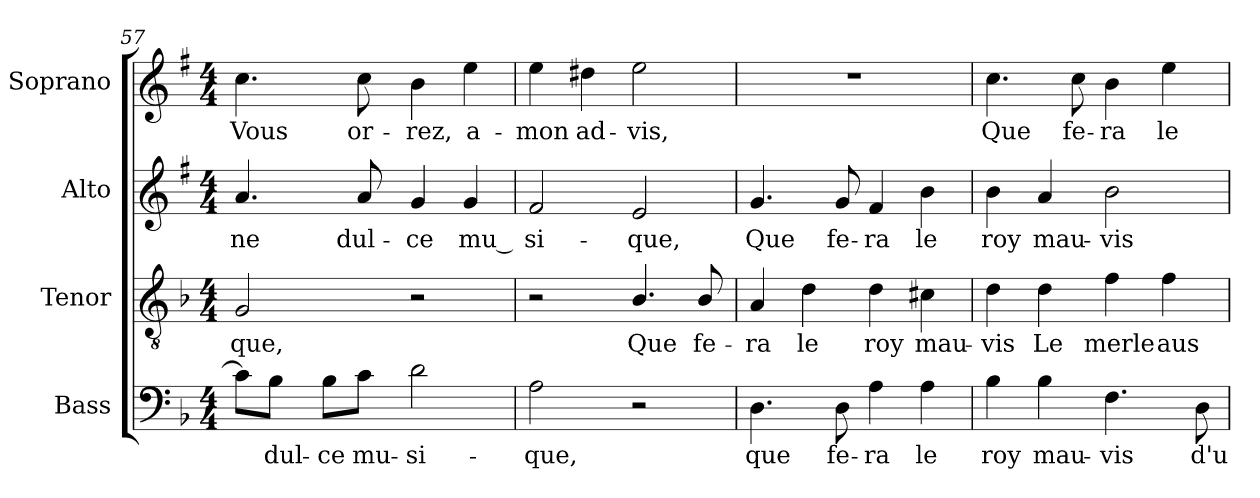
**kern	**text	**kern	**text	**kern	**text	**kern	**text
*part4	*part4	*part3	*part3	*part2	*part2	*part1	*part1
*staff4	*staff4	*staff3	*staff3	*staff2	*staff2	*staff1	*staff1
*I"Bass	*	*I"Tenor	*	*I"Alto	*	*I"Soprano	*
*I'Bass	*	*I'Tenor	*	*I'Alto	*	*I'Soprano	*
*clefF4	*	*clefGv2	*	*clefG2	*	*clefG2	*
*	*	*	*	*ITrd1c2	*	*ITrd1c2	*
*k[b-]	*	*k[b-]	*	*k[b-]	*	*k[b-]	*
*d:	*	*d:	*	*d:	*	*d:	*
*M4/4	*	*M4/4	*	*M4/4	*	*M4/4	*
=57	=57	=57	=57	=57	=57	=57	=57
!	!	!	!LO:LY:b:color=#000000	!	!	!	!
!	!	!	!	!	!LO:LY:b:color=#000000	!	!
!	!	!	!	!	!	!	!LO:LY:b:color=#000000
8ci\L]	.	2Gi/	-que,	4.gi/	-ne	4.b-i\	Vous
!	!LO:LY:b:color=#000000	!	!	!	!	!	!
8B-i\J	dul-	.	.	.	.	.	.
!	!LO:LY:b:color=#000000	!	!	!	!	!	!
8B-i\L	-ce	.	.	.	.	.	.
!	!LO:LY:b:color=#000000	!	!	!	!	!	!
!	!	!	!	!	!LO:LY:b:color=#000000	!	!
!	!	!	!	!	!	!	!LO:LY:b:color=#000000
8ci\J	mu-	.	.	8gi/	dul-	8b-i\	or-
!	!LO:LY:b:color=#000000	!	!	!	!	!	!
!	!	!	!	!	!LO:LY:b:color=#000000	!	!
!	!	!	!	!	!	!	!LO:LY:b:color=#000000
2di\	-si-	2r	.	4fi/	-ce	4ai\	-rez,
!	!	!	!	!	!LO:LY:b:color=#000000	!	!
!	!	!	!	!	!	!	!LO:LY:b:color=#000000
.	.	.	.	4fi/	mu --	4ddi\	a-
!!LO:PB:g=z
=58	=58	=58	=58	=58	=58	=58	=58
!	!LO:LY:b:color=#000000	!	!	!	!	!	!
!	!	!	!	!	!LO:LY:b:color=#000000	!	!
!	!	!	!	!	!	!	!LO:LY:b:color=#000000
2Ai\	-que,	2r	.	2ei/	-si-	4ddi\	-mon
!	!	!	!	!	!	!	!LO:LY:b:color=#000000
.	.	.	.	.	.	4cc#Xi\	ad-
!	!	!	!LO:LY:b:color=#000000	!	!	!	!
!	!	!	!	!	!LO:LY:b:color=#000000	!	!
!	!	!	!	!	!	!	!LO:LY:b:color=#000000
2r	.	4.B-i/	Que	2di/	-que,	2ddi\	-vis,
!	!	!	!LO:LY:b:color=#000000	!	!	!	!
.	.	8B-i/	fe-	.	.	.	.
=59	=59	=59	=59	=59	=59	=59	=59
!	!LO:LY:b:color=#000000	!	!	!	!	!	!
!	!	!	!LO:LY:b:color=#000000	!	!	!	!
!	!	!	!	!	!LO:LY:b:color=#000000	!	!
4.Di\	que	4Ai/	-ra	4.fi/	Que	1r	.
!	!	!	!LO:LY:b:color=#000000	!	!	!	!
.	.	4di\	le	.	.	.	.
!	!LO:LY:b:color=#000000	!	!	!	!	!	!
!	!	!	!	!	!LO:LY:b:color=#000000	!	!
8Di\	fe-	.	.	8fi/	fe-	.	.
!	!LO:LY:b:color=#000000	!	!	!	!	!	!
!	!	!	!LO:LY:b:color=#000000	!	!	!	!
!	!	!	!	!	!LO:LY:b:color=#000000	!	!
4Ai\	-ra	4di\	roy	4ei/	-ra	.	.
!	!LO:LY:b:color=#000000	!	!	!	!	!	!
!	!	!	!LO:LY:b:color=#000000	!	!	!	!
!	!	!	!	!	!LO:LY:b:color=#000000	!	!
4Ai\	le	4c#Xi\	mau-	4ai\	le	.	.
=60	=60	=60	=60	=60	=60	=60	=60
!	!LO:LY:b:color=#000000	!	!	!	!	!	!
!	!	!	!LO:LY:b:color=#000000	!	!	!	!
!	!	!	!	!	!LO:LY:b:color=#000000	!	!
!	!	!	!	!	!	!	!LO:LY:b:color=#000000
4B-i\	roy	4di\	-vis	4ai\	roy	4.b-i\	Que
!	!LO:LY:b:color=#000000	!	!	!	!	!	!
!	!	!	!LO:LY:b:color=#000000	!	!	!	!
!	!	!	!	!	!LO:LY:b:color=#000000	!	!
4B-i\	mau-	4di\	Le	4gi/	mau-	.	.
!	!	!	!	!	!	!	!LO:LY:b:color=#000000
.	.	.	.	.	.	8b-i\	fe-
!	!LO:LY:b:color=#000000	!	!	!	!	!	!
!	!	!	!LO:LY:b:color=#000000	!	!	!	!
!	!	!	!	!	!LO:LY:b:color=#000000	!	!
!	!	!	!	!	!	!	!LO:LY:b:color=#000000
4.Fi\	-vis	4fi\	merle	2ai\	-vis	4ai\	-ra
!	!	!	!LO:LY:b:color=#000000	!	!	!	!
!	!	!	!	!	!	!	!LO:LY:b:color=#000000
.	.	4fi\	aus-	.	.	4ddi\	le
!	!LO:LY:b:color=#000000	!	!	!	!	!	!
8Di\	d'u-	.	.	.	.	.	.
=	=	=	=	=	=	=	=
*-	*-	*-	*-	*-	*-	*-	*-
